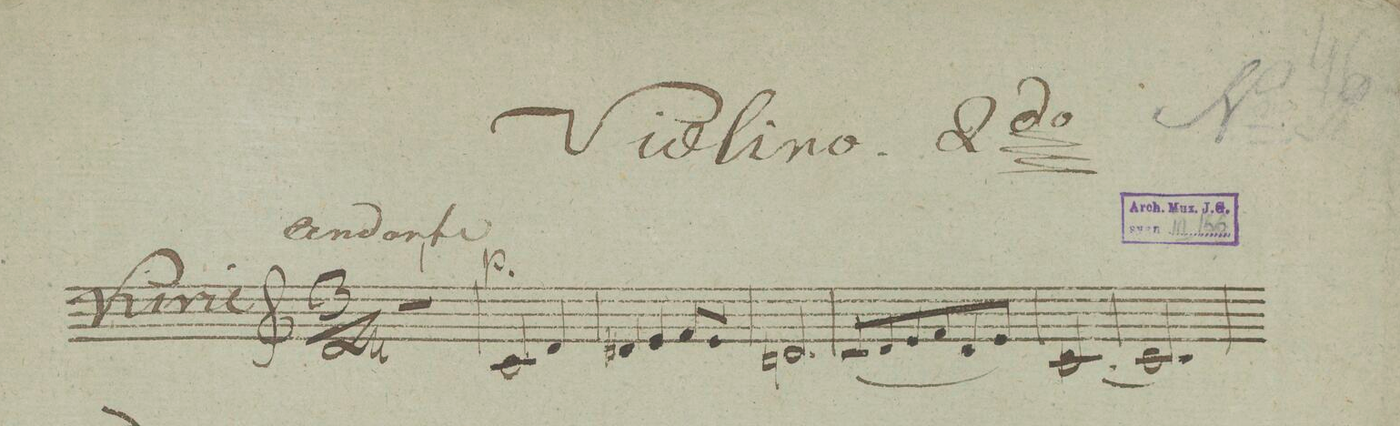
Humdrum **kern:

**kern	**dynam
*I"Violino. 2do	*
*clefG2	*
*k[]	*
*M3/4	*
2.r	.
=2	=2
2c/	p
4d/	.
=3	=3
4d#X/	.
4e/	.
8f/L	.
8e/J	.
=4	=4
2.dn/	.
=5	=5
(8c/L	.
8d/	.
8e/	.
8f/	.
8d/	.
8e/J)	.
=6	=6
[2.c/	.
=7	=7
2.c/]	.
=8	=8
*-	*-
